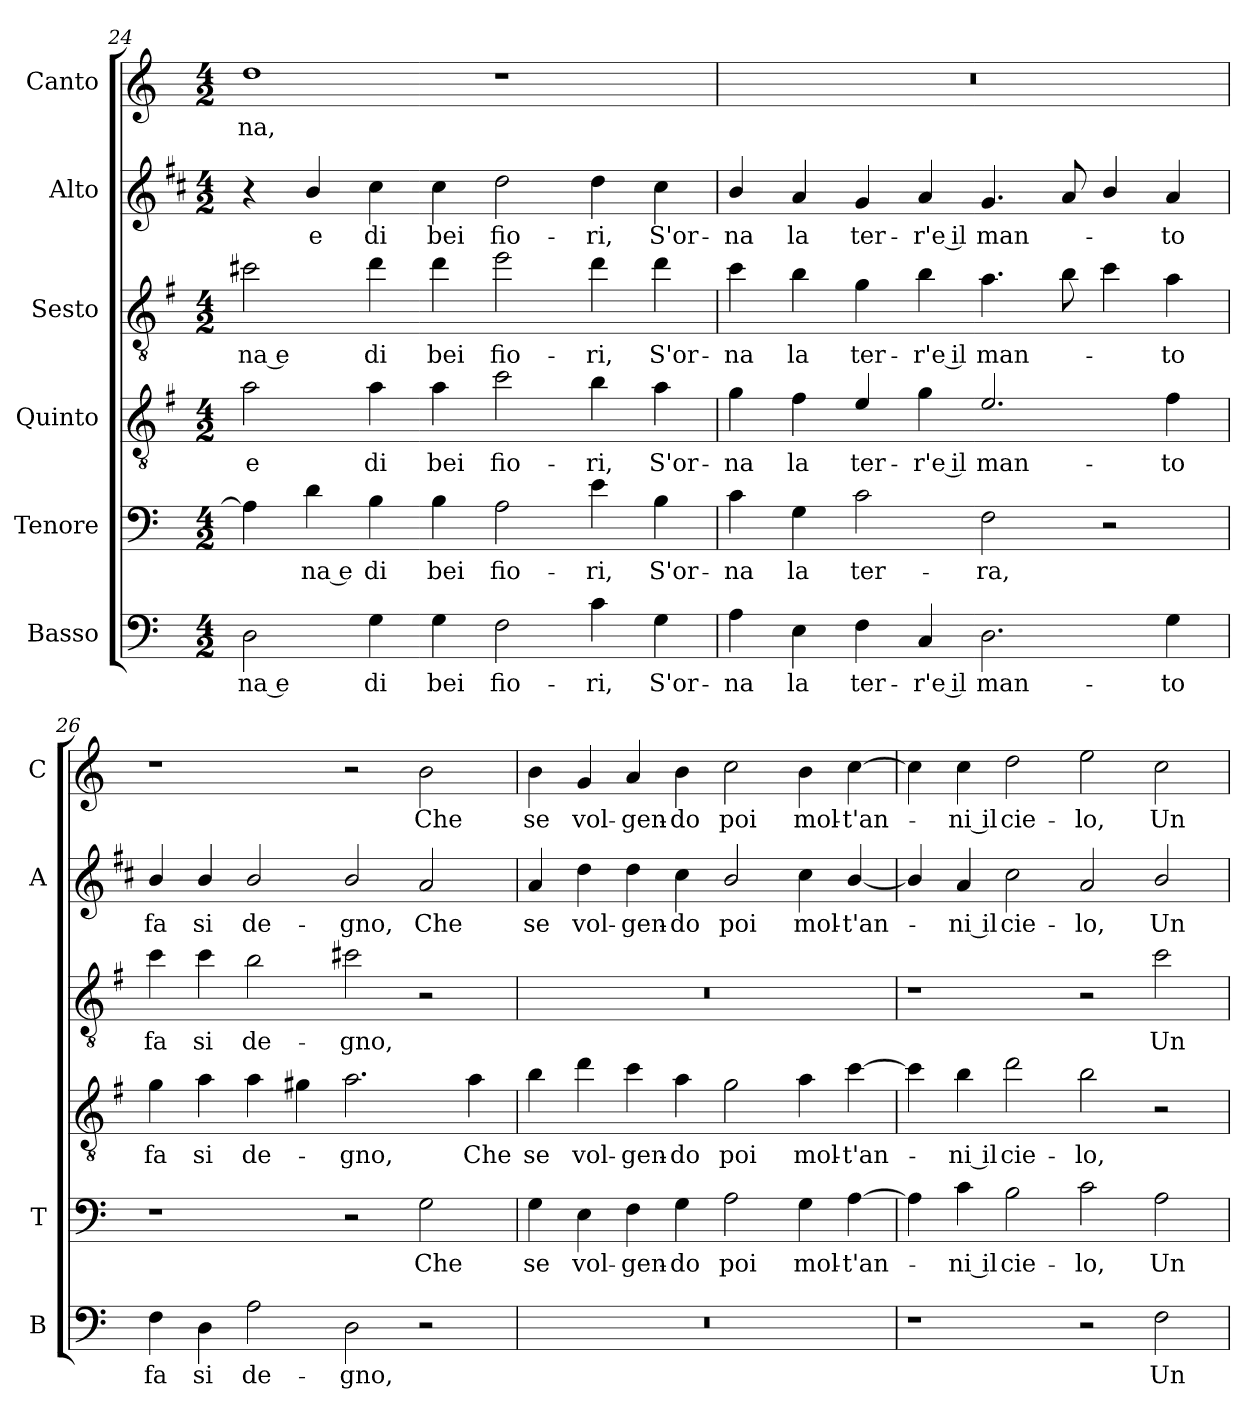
**kern	**text	**kern	**text	**kern	**text	**kern	**text	**kern	**text	**kern	**text
*part6	*part6	*part5	*part5	*part4	*part4	*part3	*part3	*part2	*part2	*part1	*part1
*staff6	*staff6	*staff5	*staff5	*staff4	*staff4	*staff3	*staff3	*staff2	*staff2	*staff1	*staff1
*I"Basso	*	*I"Tenore	*	*I"Quinto	*	*I"Sesto	*	*I"Alto	*	*I"Canto	*
*I'B	*	*I'T	*	*	*	*	*	*I'A	*	*I'C	*
*clefF4	*	*clefF4	*	*clefGv2	*	*clefGv2	*	*clefG2	*	*clefG2	*
*	*	*	*	*ITrd4c7	*	*ITrd4c7	*	*ITrd1c2	*	*	*
*k[]	*	*k[]	*	*k[]	*	*k[]	*	*k[]	*	*k[]	*
*C:	*	*C:	*	*C:	*	*C:	*	*C:	*	*C:	*
*M4/2	*	*M4/2	*	*M4/2	*	*M4/2	*	*M4/2	*	*M4/2	*
=24	=24	=24	=24	=24	=24	=24	=24	=24	=24	=24	=24
!	!LO:LY:b	!	!	!	!LO:LY:b	!	!LO:LY:b	!	!	!	!LO:LY:b
2D\	-na e	4A\]	.	2d\	e	2f#X\	-na e	4r	.	1dd	-na,
!	!	!	!LO:LY:b	!	!	!	!	!	!LO:LY:b	!	!
.	.	4d\	-na e	.	.	.	.	4a/	e	.	.
!	!LO:LY:b	!	!LO:LY:b	!	!LO:LY:b	!	!LO:LY:b	!	!LO:LY:b	!	!
4G\	di	4B\	di	4d\	di	4g\	di	4b\	di	.	.
!	!LO:LY:b	!	!LO:LY:b	!	!LO:LY:b	!	!LO:LY:b	!	!LO:LY:b	!	!
4G\	bei	4B\	bei	4d\	bei	4g\	bei	4b\	bei	.	.
!	!LO:LY:b	!	!LO:LY:b	!	!LO:LY:b	!	!LO:LY:b	!	!LO:LY:b	!	!
2F\	fio-	2A\	fio-	2f\	fio-	2a\	fio-	2cc\	fio-	1r	.
!	!LO:LY:b	!	!LO:LY:b	!	!LO:LY:b	!	!LO:LY:b	!	!LO:LY:b	!	!
4c\	-ri,	4e\	-ri,	4e\	-ri,	4g\	-ri,	4cc\	-ri,	.	.
!	!LO:LY:b	!	!LO:LY:b	!	!LO:LY:b	!	!LO:LY:b	!	!LO:LY:b	!	!
4G\	S'or-	4B\	S'or-	4d\	S'or-	4g\	S'or-	4b\	S'or-	.	.
!!LO:LB:g=z
=25	=25	=25	=25	=25	=25	=25	=25	=25	=25	=25	=25
!	!LO:LY:b	!	!LO:LY:b	!	!LO:LY:b	!	!LO:LY:b	!	!LO:LY:b	!	!
4A\	-na	4c\	-na	4c\	-na	4f\	-na	4a/	-na	0r	.
!	!LO:LY:b	!	!LO:LY:b	!	!LO:LY:b	!	!LO:LY:b	!	!LO:LY:b	!	!
4E\	la	4G\	la	4B\	la	4e\	la	4g/	la	.	.
!	!LO:LY:b	!	!LO:LY:b	!	!LO:LY:b	!	!LO:LY:b	!	!LO:LY:b	!	!
4F\	ter-	2c\	ter-	4A/	ter-	4c\	ter-	4f/	ter-	.	.
!	!LO:LY:b	!	!	!	!LO:LY:b	!	!LO:LY:b	!	!LO:LY:b	!	!
4C/	-r'e il	.	.	4c\	-r'e il	4e\	-r'e il	4g/	-r'e il	.	.
!	!LO:LY:b	!	!LO:LY:b	!	!LO:LY:b	!	!LO:LY:b	!	!LO:LY:b	!	!
2.D\	man-	2F\	-ra,	2.A/	man-	4.d\	man-	4.f/	man-	.	.
.	.	.	.	.	.	8e\	.	8g/	.	.	.
.	.	2r	.	.	.	4f\	.	4a/	.	.	.
!	!LO:LY:b	!	!	!	!LO:LY:b	!	!LO:LY:b	!	!LO:LY:b	!	!
4G\	-to	.	.	4B\	-to	4d\	-to	4g/	-to	.	.
=26	=26	=26	=26	=26	=26	=26	=26	=26	=26	=26	=26
!	!LO:LY:b	!	!	!	!LO:LY:b	!	!LO:LY:b	!	!LO:LY:b	!	!
4F\	fa	1r	.	4c\	fa	4f\	fa	4a/	fa	1r	.
!	!LO:LY:b	!	!	!	!LO:LY:b	!	!LO:LY:b	!	!LO:LY:b	!	!
4D\	si	.	.	4d\	si	4f\	si	4a/	si	.	.
!	!LO:LY:b	!	!	!	!LO:LY:b	!	!LO:LY:b	!	!LO:LY:b	!	!
2A\	de-	.	.	4d\	de-	2e\	de-	2a/	de-	.	.
.	.	.	.	4c#X\	.	.	.	.	.	.	.
!	!LO:LY:b	!	!	!	!LO:LY:b	!	!LO:LY:b	!	!LO:LY:b	!	!
2D\	-gno,	2r	.	2.d\	-gno,	2f#X\	-gno,	2a/	-gno,	2r	.
!	!	!	!LO:LY:b	!	!	!	!	!	!LO:LY:b	!	!LO:LY:b
2r	.	2G\	Che	.	.	2r	.	2g/	Che	2b\	Che
!	!	!	!	!	!LO:LY:b	!	!	!	!	!	!
.	.	.	.	4d\	Che	.	.	.	.	.	.
=27	=27	=27	=27	=27	=27	=27	=27	=27	=27	=27	=27
!	!	!	!LO:LY:b	!	!LO:LY:b	!	!	!	!LO:LY:b	!	!LO:LY:b
0r	.	4G\	se	4e\	se	0r	.	4g/	se	4b\	se
!	!	!	!LO:LY:b	!	!LO:LY:b	!	!	!	!LO:LY:b	!	!LO:LY:b
.	.	4E\	vol-	4g\	vol-	.	.	4cc\	vol-	4g/	vol-
!	!	!	!LO:LY:b	!	!LO:LY:b	!	!	!	!LO:LY:b	!	!LO:LY:b
.	.	4F\	-gen-	4f\	-gen-	.	.	4cc\	-gen-	4a/	-gen-
!	!	!	!LO:LY:b	!	!LO:LY:b	!	!	!	!LO:LY:b	!	!LO:LY:b
.	.	4G\	-do	4d\	-do	.	.	4b\	-do	4b\	-do
!	!	!	!LO:LY:b	!	!LO:LY:b	!	!	!	!LO:LY:b	!	!LO:LY:b
.	.	2A\	poi	2c\	poi	.	.	2a/	poi	2cc\	poi
!	!	!	!LO:LY:b	!	!LO:LY:b	!	!	!	!LO:LY:b	!	!LO:LY:b
.	.	4G\	mol-	4d\	mol-	.	.	4b\	mol-	4b\	mol-
!	!	!	!LO:LY:b	!	!LO:LY:b	!	!	!	!LO:LY:b	!	!LO:LY:b
.	.	[4A\	-t'an-	[4f\	-t'an-	.	.	[4a/	-t'an-	[4cc\	-t'an-
=28	=28	=28	=28	=28	=28	=28	=28	=28	=28	=28	=28
1r	.	4A\]	.	4f\]	.	1r	.	4a/]	.	4cc\]	.
!	!	!	!LO:LY:b	!	!LO:LY:b	!	!	!	!LO:LY:b	!	!LO:LY:b
.	.	4c\	-ni il	4e\	-ni il	.	.	4g/	-ni il	4cc\	-ni il
!	!	!	!LO:LY:b	!	!LO:LY:b	!	!	!	!LO:LY:b	!	!LO:LY:b
.	.	2B\	cie-	2g\	cie-	.	.	2b\	cie-	2dd\	cie-
!	!	!	!LO:LY:b	!	!LO:LY:b	!	!	!	!LO:LY:b	!	!LO:LY:b
2r	.	2c\	-lo,	2e\	-lo,	2r	.	2g/	-lo,	2ee\	-lo,
!	!LO:LY:b	!	!LO:LY:b	!	!	!	!LO:LY:b	!	!LO:LY:b	!	!LO:LY:b
2F\	Un-	2A\	Un-	2r	.	2f\	Un-	2a/	Un-	2cc\	Un-
=	=	=	=	=	=	=	=	=	=	=	=
*-	*-	*-	*-	*-	*-	*-	*-	*-	*-	*-	*-
